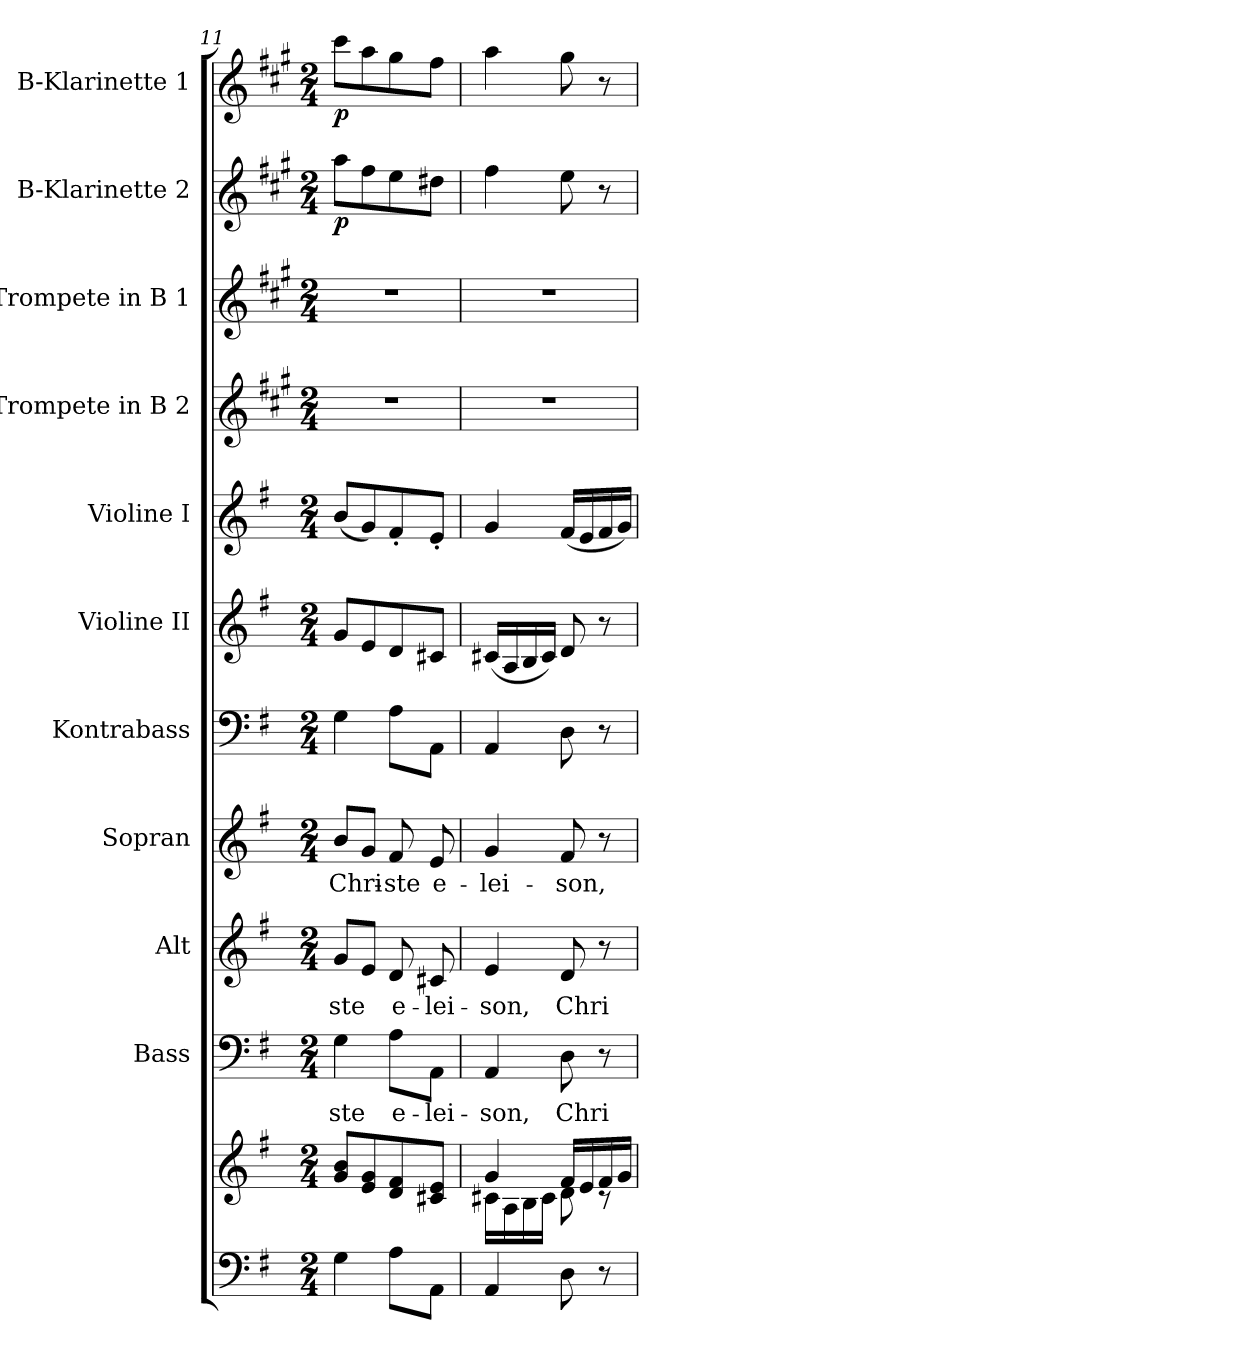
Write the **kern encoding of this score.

**kern	**kern	**kern	**text	**kern	**text	**kern	**text	**kern	**kern	**kern	**kern	**kern	**kern	**dynam	**kern	**dynam
*part11	*part11	*part10	*part10	*part9	*part9	*part8	*part8	*part7	*part6	*part5	*part4	*part3	*part2	*part2	*part1	*part1
*staff12	*staff11	*staff10	*staff10	*staff9	*staff9	*staff8	*staff8	*staff7	*staff6	*staff5	*staff4	*staff3	*staff2	*staff2	*staff1	*staff1
*	*	*I"Bass	*	*I"Alt	*	*I"Sopran	*	*I"Kontrabass	*I"Violine II	*I"Violine I	*I"Trompete in B 2	*I"Trompete in B 1	*I"B-Klarinette 2	*	*I"B-Klarinette 1	*
*	*	*I'B.	*	*I'A.	*	*I'S.	*	*I'Kb.	*I'Vl. II	*I'Vl. I	*I'Tr. 2	*I'Tr. 1	*I'B Kl. 2	*	*I'B Kl. 1	*
*clefF4	*clefG2	*clefF4	*	*clefG2	*	*clefG2	*	*clefF4	*clefG2	*clefG2	*clefG2	*clefG2	*clefG2	*	*clefG2	*
*	*	*	*	*	*	*	*	*ITrd7c12	*	*	*ITrd1c2	*ITrd1c2	*ITrd1c2	*	*ITrd1c2	*
*k[f#]	*k[f#]	*k[f#]	*	*k[f#]	*	*k[f#]	*	*k[f#]	*k[f#]	*k[f#]	*k[f#]	*k[f#]	*k[f#]	*	*k[f#]	*
*G:	*G:	*G:	*	*G:	*	*G:	*	*G:	*G:	*G:	*G:	*G:	*G:	*	*G:	*
*M2/4	*M2/4	*M2/4	*	*M2/4	*	*M2/4	*	*M2/4	*M2/4	*M2/4	*M2/4	*M2/4	*M2/4	*	*M2/4	*
=11	=11	=11	=11	=11	=11	=11	=11	=11	=11	=11	=11	=11	=11	=11	=11	=11
!	!	!	!LO:LY:b	!	!LO:LY:b	!	!LO:LY:b	!	!	!	!	!	!	!LO:DY:b	!	!LO:DY:b
4G\	8g/ 8b/L	4G\	-ste	8g/L	-ste	8b/L	Chri-	4GG\	8g/L	(<8b/L	2r	2r	8gg\L	p	8bb\L	p
.	8e/ 8g/	.	.	8e/J	.	8g/J	.	.	8e/	8g/)	.	.	8ee\	.	8gg\	.
!	!	!	!LO:LY:b	!	!LO:LY:b	!	!LO:LY:b	!	!	!	!	!	!	!	!	!
8A\L	8d/ 8f#/	8A\L	e-	8d/	e-	8f#/	-ste	8AA\L	8d/	8f#'</	.	.	8dd\	.	8ff#\	.
!	!	!	!LO:LY:b	!	!LO:LY:b	!	!LO:LY:b	!	!	!	!	!	!	!	!	!
8AA\J	8c#X/ 8e/J	8AA\J	-lei-	8c#X/	-lei-	8e/	e-	8AAA\J	8c#X/J	8e'</J	.	.	8cc#X\J	.	8ee\J	.
=12	=12	=12	=12	=12	=12	=12	=12	=12	=12	=12	=12	=12	=12	=12	=12	=12
*	*^	*	*	*	*	*	*	*	*	*	*	*	*	*	*	*
!	!	!	!	!LO:LY:b	!	!LO:LY:b	!	!LO:LY:b	!	!	!	!	!	!	!	!	!
4AA/	4g/	16c#X\LL	4AA/	-son,	4e/	-son,	4g/	-lei-	4AAA/	(<16c#X/LL	4g/	2r	2r	4ee\	.	4gg\	.
.	.	16A\	.	.	.	.	.	.	.	16A/	.	.	.	.	.	.	.
.	.	16B\	.	.	.	.	.	.	.	16B/	.	.	.	.	.	.	.
.	.	16c#\JJ	.	.	.	.	.	.	.	16c#/JJ)	.	.	.	.	.	.	.
!	!	!	!	!LO:LY:b	!	!LO:LY:b	!	!LO:LY:b	!	!	!	!	!	!	!	!	!
8D\	16f#/LL	8d\	8D\	Chri-	8d/	Chri-	8f#/	-son,	8DD\	8d/	(<16f#/LL	.	.	8dd\	.	8ff#\	.
.	16e/	.	.	.	.	.	.	.	.	.	16e/	.	.	.	.	.	.
8r	16f#/	8rB	8r	.	8r	.	8r	.	8r	8r	16f#/	.	.	8r	.	8r	.
.	16g/JJ	.	.	.	.	.	.	.	.	.	16g/JJ)	.	.	.	.	.	.
*	*v	*v	*	*	*	*	*	*	*	*	*	*	*	*	*	*	*
=	=	=	=	=	=	=	=	=	=	=	=	=	=	=	=	=
*-	*-	*-	*-	*-	*-	*-	*-	*-	*-	*-	*-	*-	*-	*-	*-	*-
